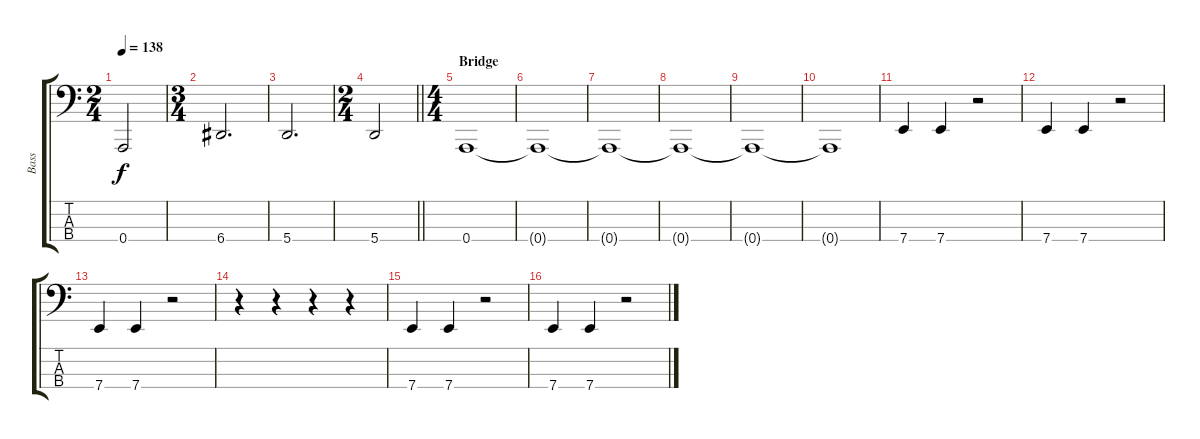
\track ("Bass" "Bass") {instrument slapbass2}
\staff {score tabs}
\tuning (G2 D2 A1 A0) {hide}
\ts (2 4)
\tempo 138
\clef f4
\ks c
0.4.2{dy f} |
\ts (3 4)
6.4.2{d} |
5.4.2{d} |
\ts (2 4)
\barLineRight lightlight
5.4.2 |
\ts (4 4)
\section ("" "Bridge")
0.4.1 |
0.4{t}.1 |
0.4{t}.1 |
0.4{t}.1 |
0.4{t}.1 |
0.4{t}.1 |
7.4.4 7.4.4 r.2 |
7.4.4 7.4.4 r.2 |
7.4.4 7.4.4 r.2 |
r.4 r.4 r.4 r.4 |
7.4.4 7.4.4 r.2 |
7.4.4 7.4.4 r.2
